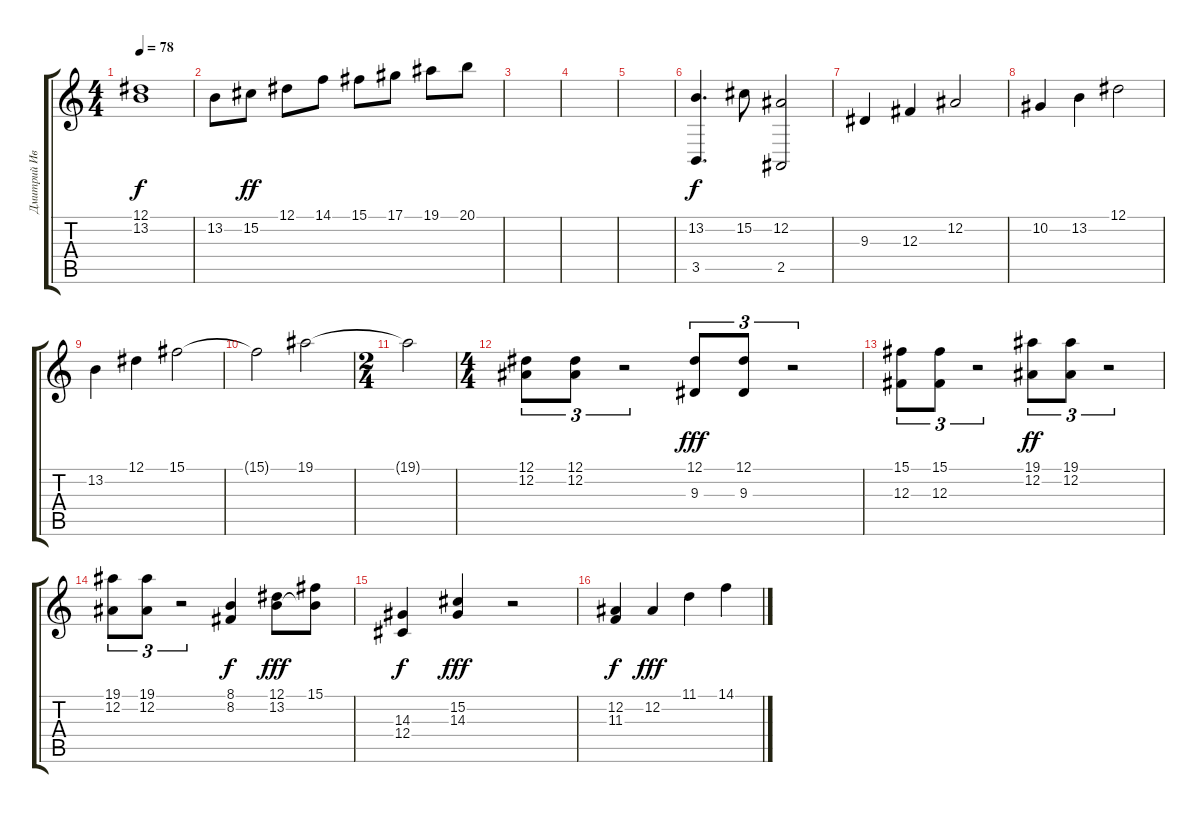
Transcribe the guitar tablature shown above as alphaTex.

\track ("Дмитрий Иванов (пр-я рука)" "Дмитрий Ив") {instrument choiraahs}
\staff {score tabs}
\tuning (Eb4 Bb3 Gb3 Db3 Ab2 Eb2) {hide}
\ts (4 4)
\tempo 78
\clef g2
\ks c
(12.1 13.2).1{dy f} |
13.2.8 15.2.8{dy ff} 12.1.8 14.1.8 15.1.8 17.1.8 19.1.8 20.1.8 |
|
|
|
(13.2 3.5).4{d dy f} 15.2.8 (12.2 2.5).2 |
9.3.4 12.3.4 12.2.2 |
10.2.4 13.2.4 12.1.2 |
13.2.4 12.1.4 15.1.2 |
15.1{t}.2 19.1.2 |
\ts (2 4)
19.1{t}.2 |
\ts (4 4)
(12.1 12.2).8{tu (3 2) volume 7} (12.1 12.2).8{tu (3 2)} r.2{tu (3 2)} (12.1 9.3).8{tu (3 2) dy fff} (12.1 9.3).8{tu (3 2)} r.2{tu (3 2)} |
(15.1 12.3).8{tu (3 2)} (15.1 12.3).8{tu (3 2)} r.2{tu (3 2)} (19.1 12.2).8{tu (3 2) dy ff} (19.1 12.2).8{tu (3 2)} r.2{tu (3 2)} |
(19.1 12.2).8{tu (3 2)} (19.1 12.2).8{tu (3 2)} r.2{tu (3 2)} (8.1 8.2).4{dy f volume 10 instrument stringensemble1} (12.1 13.2).8{dy fff} (15.1 13.2{t}).8 |
(14.3 12.4).4{dy f} (15.2 14.3).4{dy fff} r.2 |
(12.2 11.3).4{dy f} 12.2.4{dy fff} 11.1.4 14.1.4
